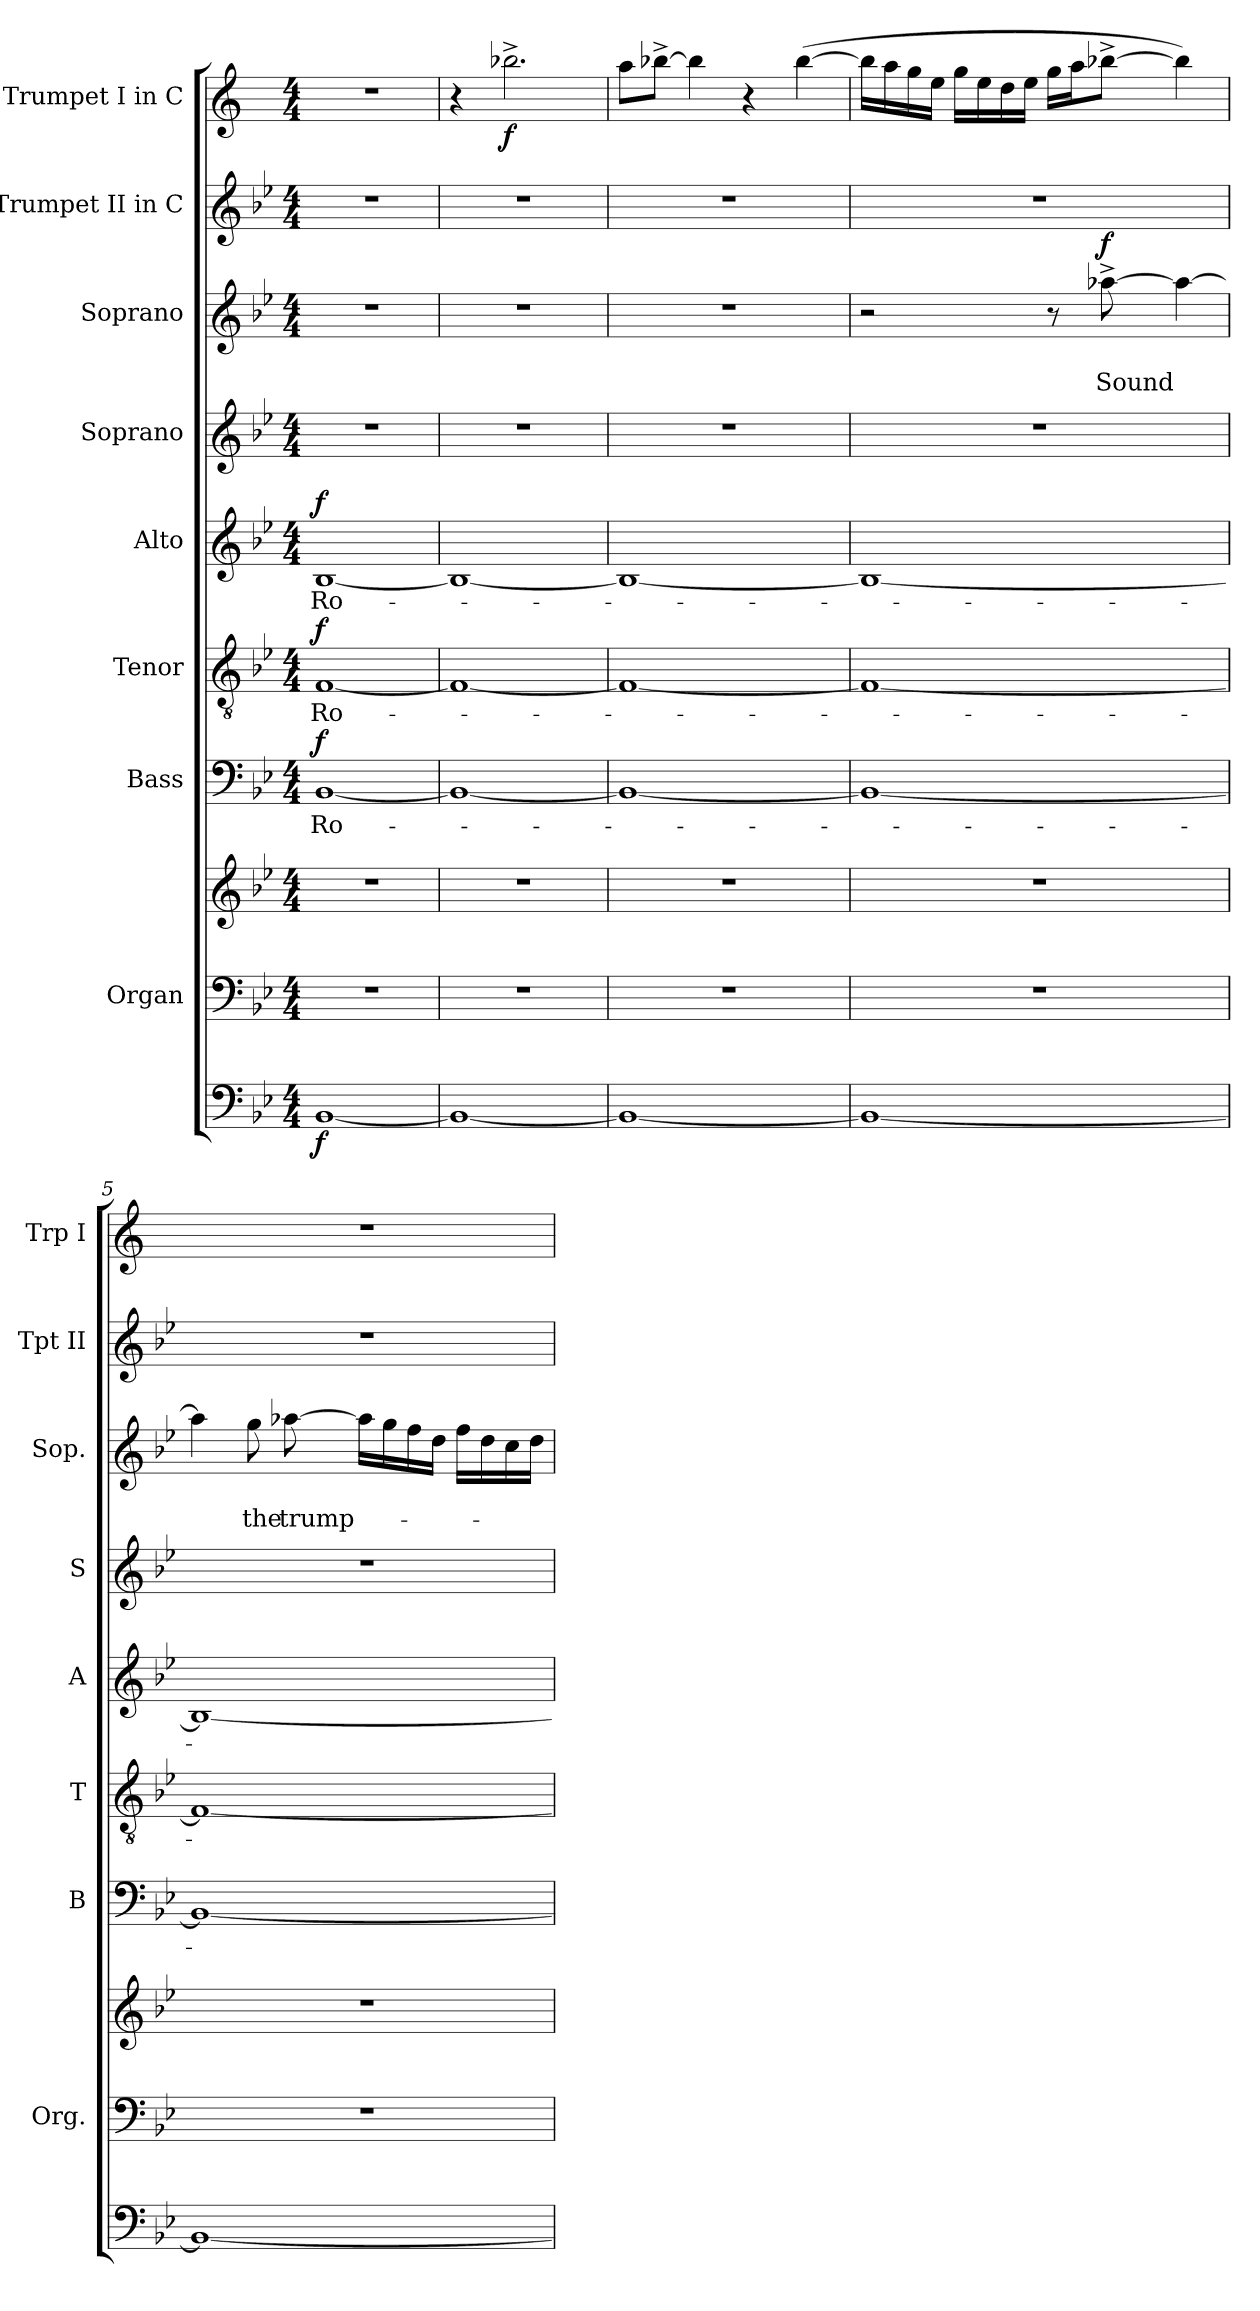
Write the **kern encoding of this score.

**kern	**dynam	**kern	**kern	**kern	**text	**dynam	**kern	**text	**dynam	**kern	**text	**dynam	**kern	**kern	**text	**text	**dynam	**kern	**kern	**dynam
*part9	*part9	*part8	*part8	*part7	*part7	*part7	*part6	*part6	*part6	*part5	*part5	*part5	*part4	*part3	*part3	*part3	*part3	*part2	*part1	*part1
*staff10	*staff10	*staff9	*staff8	*staff7	*staff7	*staff7	*staff6	*staff6	*staff6	*staff5	*staff5	*staff5	*staff4	*staff3	*staff3	*staff3	*staff3	*staff2	*staff1	*staff1
*	*	*I"Organ	*	*I"Bass	*	*	*I"Tenor	*	*	*I"Alto	*	*	*I"Soprano	*I"Soprano	*	*	*	*I"Trumpet II in C	*I"Trumpet I in C	*
*	*	*I'Org.	*	*I'B	*	*	*I'T	*	*	*I'A	*	*	*I'S	*I'Sop.	*	*	*	*I'Tpt II	*I'Trp I	*
*clefF4	*	*clefF4	*clefG2	*clefF4	*	*	*clefGv2	*	*	*clefG2	*	*	*clefG2	*clefG2	*	*	*	*clefG2	*clefG2	*
*	*	*	*	*	*	*	*	*	*	*	*	*	*	*	*	*	*	*	*ITrd1c2	*
*k[b-e-]	*	*k[b-e-]	*k[b-e-]	*k[b-e-]	*	*	*k[b-e-]	*	*	*k[b-e-]	*	*	*k[b-e-]	*k[b-e-]	*	*	*	*k[b-e-]	*k[b-e-]	*
*B-:	*	*B-:	*B-:	*B-:	*	*	*B-:	*	*	*B-:	*	*	*B-:	*B-:	*	*	*	*B-:	*B-:	*
*M4/4	*	*M4/4	*M4/4	*M4/4	*	*	*M4/4	*	*	*M4/4	*	*	*M4/4	*M4/4	*	*	*	*M4/4	*M4/4	*
=1	=1	=1	=1	=1	=1	=1	=1	=1	=1	=1	=1	=1	=1	=1	=1	=1	=1	=1	=1	=1
!	!LO:DY:b	!	!	!	!	!LO:DY:a	!	!	!LO:DY:a	!	!	!LO:DY:a	!	!	!	!	!	!	!	!
[1BB-	f	1r	1r	[1BB-	Ro-	f	[1F	Ro-	f	[1B-	Ro-	f	1r	1r	.	.	.	1r	1r	.
=2	=2	=2	=2	=2	=2	=2	=2	=2	=2	=2	=2	=2	=2	=2	=2	=2	=2	=2	=2	=2
1BB-_	.	1r	1r	1BB-_	.	.	1F_	.	.	1B-_	.	.	1r	1r	.	.	.	1r	4r	.
!	!	!	!	!	!	!	!	!	!	!	!	!	!	!	!	!	!	!	!	!LO:DY:b
.	.	.	.	.	.	.	.	.	.	.	.	.	.	.	.	.	.	.	2.aa-X^>\	f
=3	=3	=3	=3	=3	=3	=3	=3	=3	=3	=3	=3	=3	=3	=3	=3	=3	=3	=3	=3	=3
1BB-_	.	1r	1r	1BB-_	.	.	1F_	.	.	1B-_	.	.	1r	1r	.	.	.	1r	8gg\L	.
.	.	.	.	.	.	.	.	.	.	.	.	.	.	.	.	.	.	.	[8aa-X^>\J	.
.	.	.	.	.	.	.	.	.	.	.	.	.	.	.	.	.	.	.	4aa-\]	.
.	.	.	.	.	.	.	.	.	.	.	.	.	.	.	.	.	.	.	4r	.
.	.	.	.	.	.	.	.	.	.	.	.	.	.	.	.	.	.	.	([4aa-\	.
=4	=4	=4	=4	=4	=4	=4	=4	=4	=4	=4	=4	=4	=4	=4	=4	=4	=4	=4	=4	=4
1BB-_	.	1r	1r	1BB-_	.	.	1F_	.	.	1B-_	.	.	1r	2r	.	.	.	1r	16aa-\LL]	.
.	.	.	.	.	.	.	.	.	.	.	.	.	.	.	.	.	.	.	16gg\	.
.	.	.	.	.	.	.	.	.	.	.	.	.	.	.	.	.	.	.	16ff\	.
.	.	.	.	.	.	.	.	.	.	.	.	.	.	.	.	.	.	.	16dd\JJ	.
.	.	.	.	.	.	.	.	.	.	.	.	.	.	.	.	.	.	.	16ff\LL	.
.	.	.	.	.	.	.	.	.	.	.	.	.	.	.	.	.	.	.	16dd\	.
.	.	.	.	.	.	.	.	.	.	.	.	.	.	.	.	.	.	.	16cc\	.
.	.	.	.	.	.	.	.	.	.	.	.	.	.	.	.	.	.	.	16dd\JJ	.
.	.	.	.	.	.	.	.	.	.	.	.	.	.	8r	.	.	.	.	16ff\LL	.
.	.	.	.	.	.	.	.	.	.	.	.	.	.	.	.	.	.	.	16gg\J	.
!	!	!	!	!	!	!	!	!	!	!	!	!	!	!	!	!	!LO:DY:a	!	!	!
.	.	.	.	.	.	.	.	.	.	.	.	.	.	[8aa-X^>\	.	Sound	f	.	[8aa-X^>\J	.
.	.	.	.	.	.	.	.	.	.	.	.	.	.	4aa-\_	.	.	.	.	4aa-\])	.
!!LO:PB:g=z
=5	=5	=5	=5	=5	=5	=5	=5	=5	=5	=5	=5	=5	=5	=5	=5	=5	=5	=5	=5	=5
1BB-_	.	1r	1r	1BB-_	.	.	1F_	.	.	1B-_	.	.	1r	4aa-\]	.	.	.	1r	1r	.
.	.	.	.	.	.	.	.	.	.	.	.	.	.	8gg\	.	the	.	.	.	.
.	.	.	.	.	.	.	.	.	.	.	.	.	.	[8aa-X\	.	trump-	.	.	.	.
.	.	.	.	.	.	.	.	.	.	.	.	.	.	16aa-\LL]	.	.	.	.	.	.
.	.	.	.	.	.	.	.	.	.	.	.	.	.	16gg\	.	.	.	.	.	.
.	.	.	.	.	.	.	.	.	.	.	.	.	.	16ff\	.	.	.	.	.	.
.	.	.	.	.	.	.	.	.	.	.	.	.	.	16dd\JJ	.	.	.	.	.	.
.	.	.	.	.	.	.	.	.	.	.	.	.	.	16ff\LL	.	.	.	.	.	.
.	.	.	.	.	.	.	.	.	.	.	.	.	.	16dd\	.	.	.	.	.	.
.	.	.	.	.	.	.	.	.	.	.	.	.	.	16cc\	.	.	.	.	.	.
.	.	.	.	.	.	.	.	.	.	.	.	.	.	16dd\JJ	.	.	.	.	.	.
=	=	=	=	=	=	=	=	=	=	=	=	=	=	=	=	=	=	=	=	=
*-	*-	*-	*-	*-	*-	*-	*-	*-	*-	*-	*-	*-	*-	*-	*-	*-	*-	*-	*-	*-
